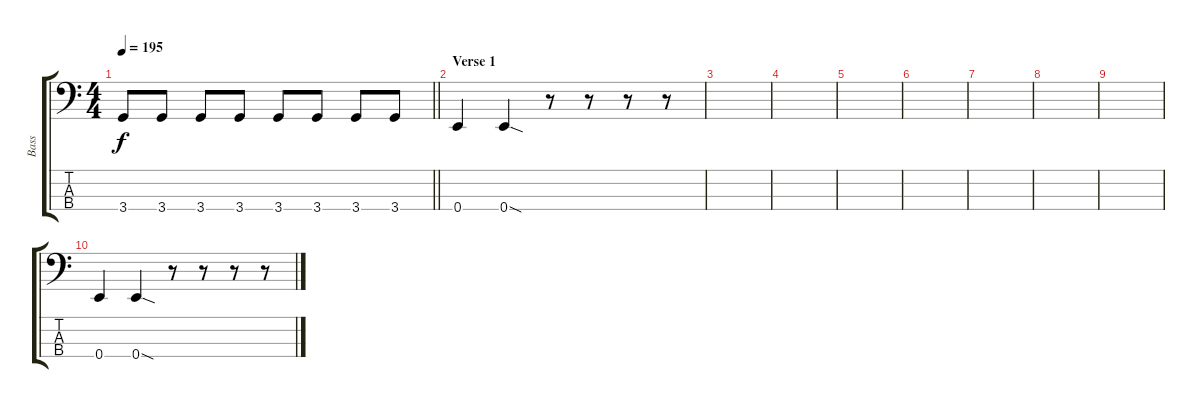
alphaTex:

\track ("Bass" "Bass") {instrument electricbasspick}
\staff {score tabs}
\tuning (G2 D2 A1 E1) {hide}
\ts (4 4)
\tempo 195
\clef f4
\barLineRight lightlight
\ks c
3.4.8{dy f} 3.4.8 3.4.8 3.4.8 3.4.8 3.4.8 3.4.8 3.4.8 |
\section ("" "Verse 1")
0.4.4 0.4{sod}.4 r.8 r.8 r.8 r.8 |
|
|
|
|
|
|
|
0.4.4 0.4{sod}.4 r.8 r.8 r.8 r.8
